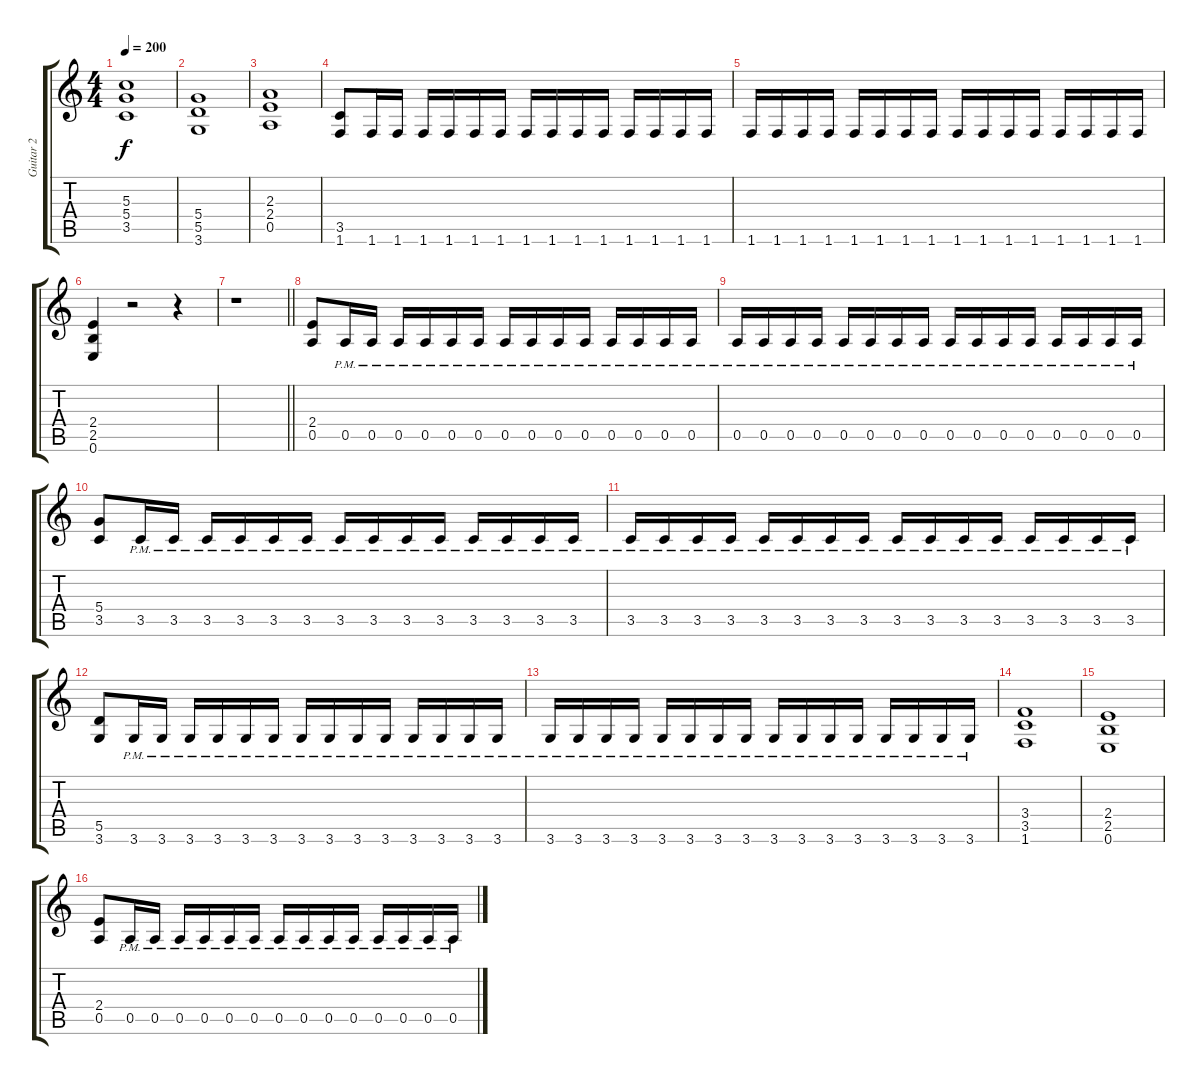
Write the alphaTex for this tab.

\track ("Guitar 2" "Guitar 2") {instrument distortionguitar}
\staff {score tabs}
\tuning (E4 B3 G3 D3 A2 E2) {hide}
\ts (4 4)
\tempo 200
\clef g2
\ks c
(5.3 5.4 3.5).1{dy f} |
(5.4 5.5 3.6).1 |
(2.3 2.4 0.5).1 |
(3.5 1.6).8 1.6.16 1.6.16 1.6.16 1.6.16 1.6.16 1.6.16 1.6.16 1.6.16 1.6.16 1.6.16 1.6.16 1.6.16 1.6.16 1.6.16 |
1.6.16 1.6.16 1.6.16 1.6.16 1.6.16 1.6.16 1.6.16 1.6.16 1.6.16 1.6.16 1.6.16 1.6.16 1.6.16 1.6.16 1.6.16 1.6.16 |
(2.4 2.5 0.6).4 r.2 r.4 |
\barLineRight lightlight
r.1 |
\section ("" "")
(2.4 0.5).8 0.5{pm}.16 0.5{pm}.16 0.5{pm}.16 0.5{pm}.16 0.5{pm}.16 0.5{pm}.16 0.5{pm}.16 0.5{pm}.16 0.5{pm}.16 0.5{pm}.16 0.5{pm}.16 0.5{pm}.16 0.5{pm}.16 0.5{pm}.16 |
0.5{pm}.16 0.5{pm}.16 0.5{pm}.16 0.5{pm}.16 0.5{pm}.16 0.5{pm}.16 0.5{pm}.16 0.5{pm}.16 0.5{pm}.16 0.5{pm}.16 0.5{pm}.16 0.5{pm}.16 0.5{pm}.16 0.5{pm}.16 0.5{pm}.16 0.5{pm}.16 |
(5.4 3.5).8 3.5{pm}.16 3.5{pm}.16 3.5{pm}.16 3.5{pm}.16 3.5{pm}.16 3.5{pm}.16 3.5{pm}.16 3.5{pm}.16 3.5{pm}.16 3.5{pm}.16 3.5{pm}.16 3.5{pm}.16 3.5{pm}.16 3.5{pm}.16 |
3.5{pm}.16 3.5{pm}.16 3.5{pm}.16 3.5{pm}.16 3.5{pm}.16 3.5{pm}.16 3.5{pm}.16 3.5{pm}.16 3.5{pm}.16 3.5{pm}.16 3.5{pm}.16 3.5{pm}.16 3.5{pm}.16 3.5{pm}.16 3.5{pm}.16 3.5{pm}.16 |
(5.5 3.6).8 3.6{pm}.16 3.6{pm}.16 3.6{pm}.16 3.6{pm}.16 3.6{pm}.16 3.6{pm}.16 3.6{pm}.16 3.6{pm}.16 3.6{pm}.16 3.6{pm}.16 3.6{pm}.16 3.6{pm}.16 3.6{pm}.16 3.6{pm}.16 |
3.6{pm}.16 3.6{pm}.16 3.6{pm}.16 3.6{pm}.16 3.6{pm}.16 3.6{pm}.16 3.6{pm}.16 3.6{pm}.16 3.6{pm}.16 3.6{pm}.16 3.6{pm}.16 3.6{pm}.16 3.6{pm}.16 3.6{pm}.16 3.6{pm}.16 3.6{pm}.16 |
(3.4 3.5 1.6).1 |
(2.4 2.5 0.6).1 |
(2.4 0.5).8 0.5{pm}.16 0.5{pm}.16 0.5{pm}.16 0.5{pm}.16 0.5{pm}.16 0.5{pm}.16 0.5{pm}.16 0.5{pm}.16 0.5{pm}.16 0.5{pm}.16 0.5{pm}.16 0.5{pm}.16 0.5{pm}.16 0.5{pm}.16
